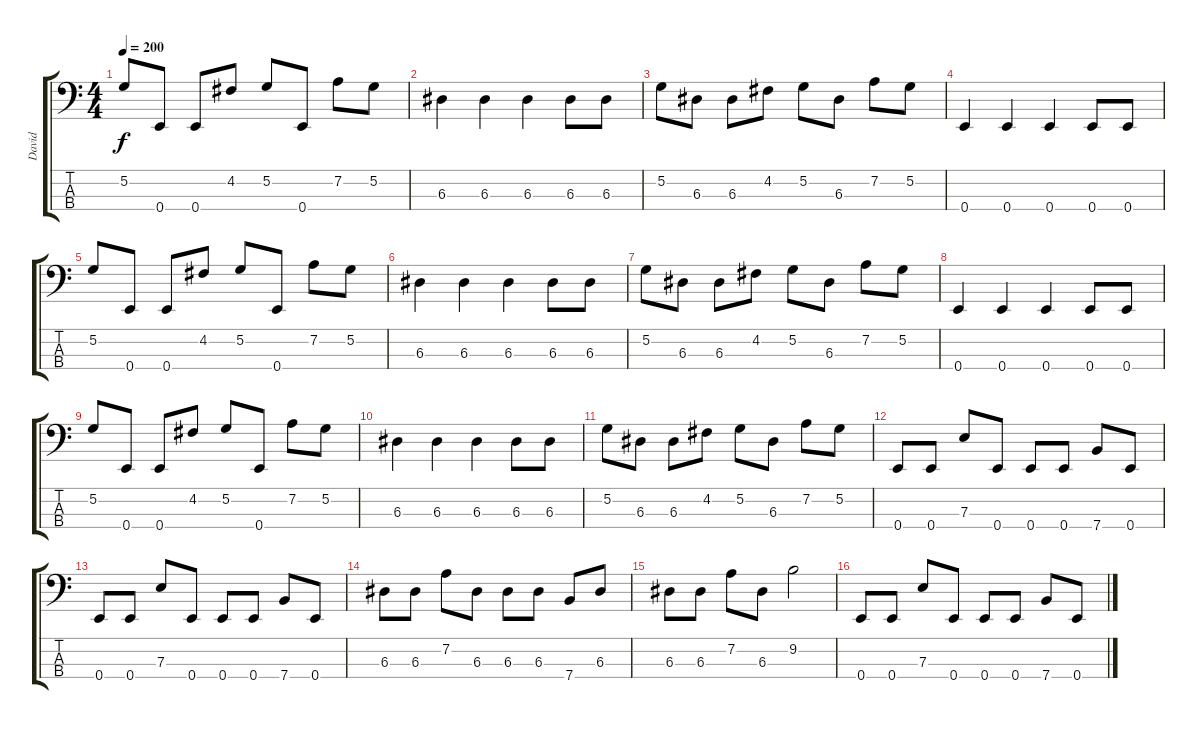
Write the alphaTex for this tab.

\track ("David" "David") {instrument electricbassfinger}
\staff {score tabs}
\tuning (G2 D2 A1 E1) {hide}
\ts (4 4)
\tempo 200
\clef f4
\ks c
5.2.8{dy f} 0.4.8 0.4.8 4.2.8 5.2.8 0.4.8 7.2.8 5.2.8 |
6.3.4 6.3.4 6.3.4 6.3.8 6.3.8 |
5.2.8 6.3.8 6.3.8 4.2.8 5.2.8 6.3.8 7.2.8 5.2.8 |
0.4.4 0.4.4 0.4.4 0.4.8 0.4.8 |
5.2.8 0.4.8 0.4.8 4.2.8 5.2.8 0.4.8 7.2.8 5.2.8 |
6.3.4 6.3.4 6.3.4 6.3.8 6.3.8 |
5.2.8 6.3.8 6.3.8 4.2.8 5.2.8 6.3.8 7.2.8 5.2.8 |
0.4.4 0.4.4 0.4.4 0.4.8 0.4.8 |
5.2.8 0.4.8 0.4.8 4.2.8 5.2.8 0.4.8 7.2.8 5.2.8 |
6.3.4 6.3.4 6.3.4 6.3.8 6.3.8 |
5.2.8 6.3.8 6.3.8 4.2.8 5.2.8 6.3.8 7.2.8 5.2.8 |
0.4.8 0.4.8 7.3.8 0.4.8 0.4.8 0.4.8 7.4.8 0.4.8 |
0.4.8 0.4.8 7.3.8 0.4.8 0.4.8 0.4.8 7.4.8 0.4.8 |
6.3.8 6.3.8 7.2.8 6.3.8 6.3.8 6.3.8 7.4.8 6.3.8 |
6.3.8 6.3.8 7.2.8 6.3.8 9.2.2 |
0.4.8 0.4.8 7.3.8 0.4.8 0.4.8 0.4.8 7.4.8 0.4.8
